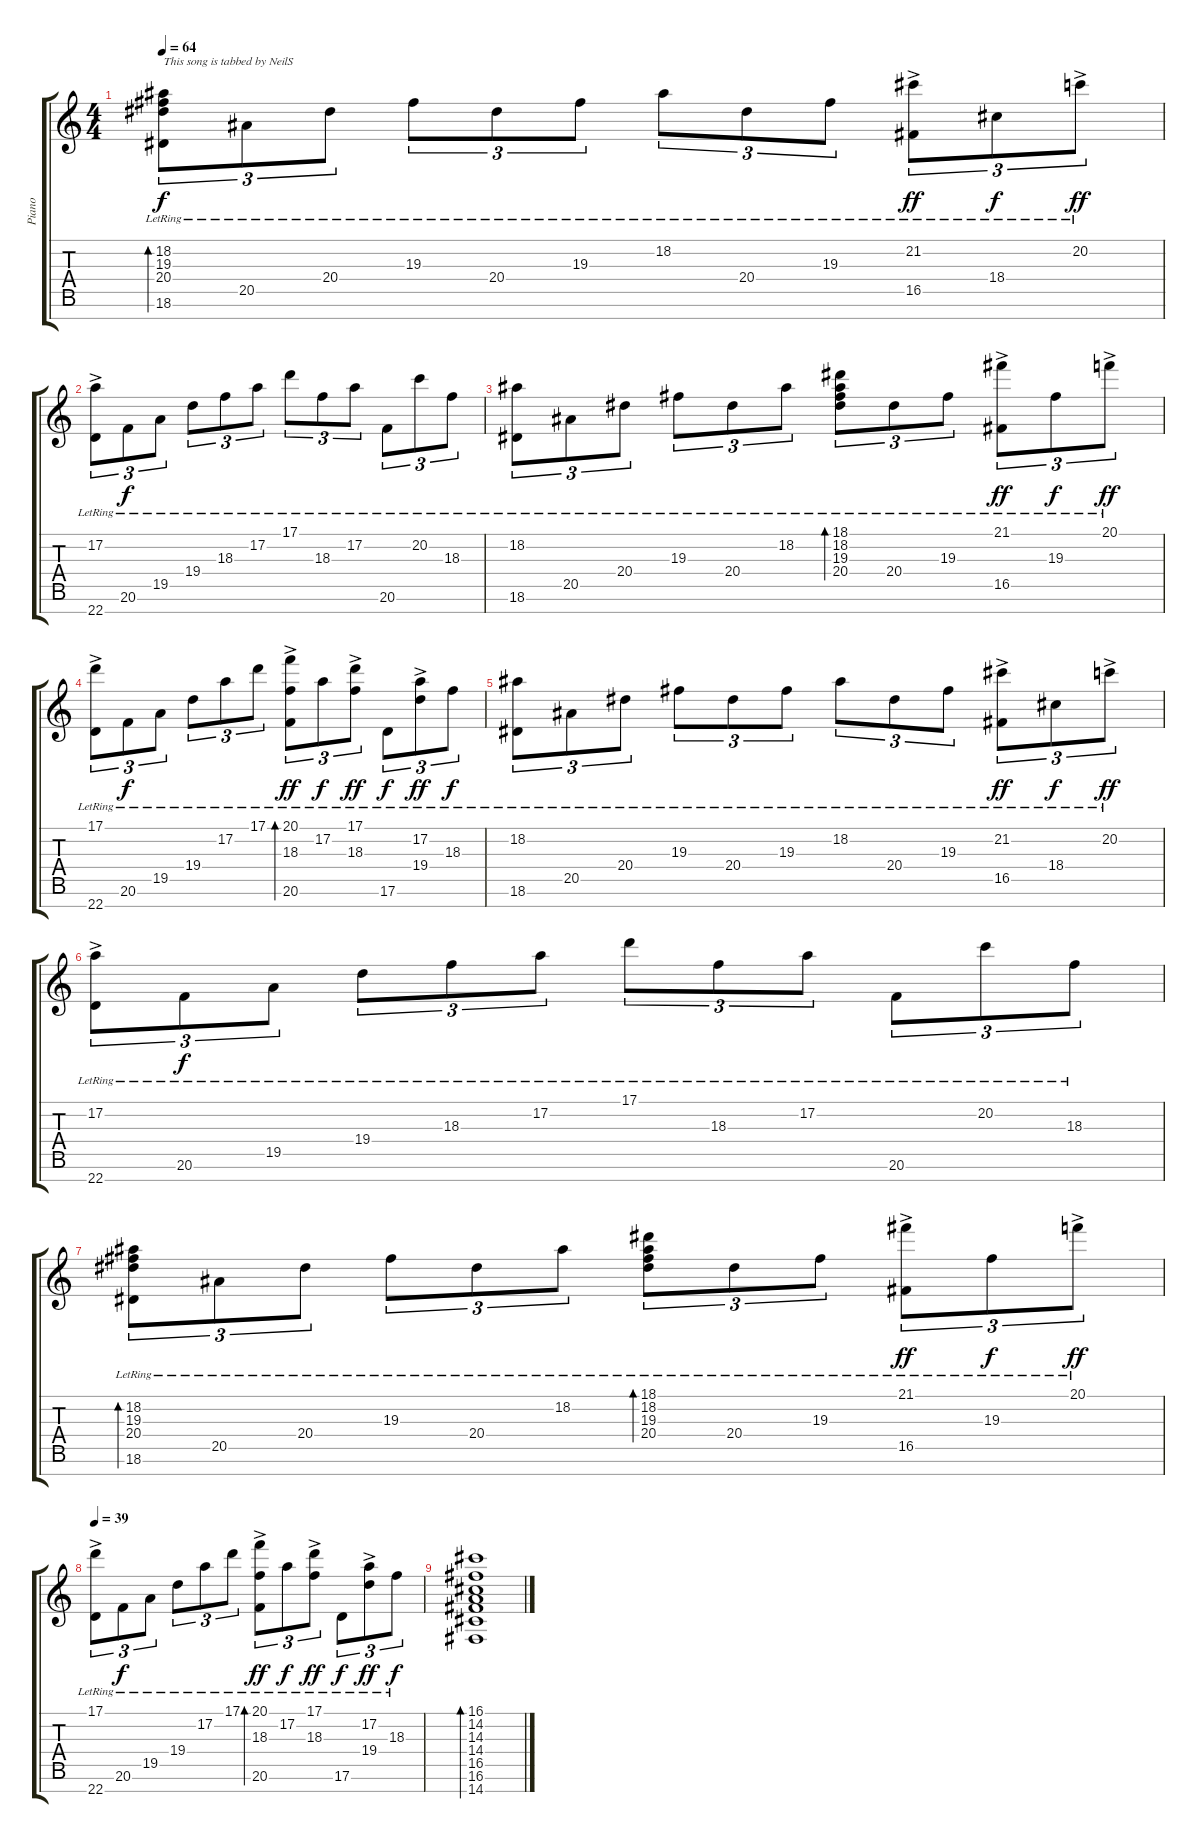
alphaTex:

\track ("Piano" "Piano") {instrument acousticgrandpiano}
\staff {score tabs}
\tuning (A4 E4 B3 G3 D3 A2 E2) {hide}
\ts (4 4)
\tempo 64
\clef g2
\ks c
(18.2{lr} 19.3{lr} 20.4{lr} 18.6{lr}).8{tu (3 2) bd 60 txt "This song is tabbed by NeilS" dy f instrument acousticgrandpiano} 20.5{lr}.8{tu (3 2)} 20.4{lr}.8{tu (3 2)} 19.3{lr}.8{tu (3 2)} 20.4{lr}.8{tu (3 2)} 19.3{lr}.8{tu (3 2)} 18.2{lr}.8{tu (3 2)} 20.4{lr}.8{tu (3 2)} 19.3{lr}.8{tu (3 2)} (21.2{ac lr} 16.5{lr}).8{tu (3 2) dy ff} 18.4{lr}.8{tu (3 2) dy f} 20.2{ac lr}.8{tu (3 2) dy ff} |
(17.2{ac lr} 22.7).8{tu (3 2)} 20.6{lr}.8{tu (3 2) dy f} 19.5{lr}.8{tu (3 2)} 19.4{lr}.8{tu (3 2)} 18.3{lr}.8{tu (3 2)} 17.2{lr}.8{tu (3 2)} 17.1{lr}.8{tu (3 2)} 18.3{lr}.8{tu (3 2)} 17.2{lr}.8{tu (3 2)} 20.6{lr}.8{tu (3 2)} 20.2{lr}.8{tu (3 2)} 18.3{lr}.8{tu (3 2)} |
(18.2{lr} 18.6{lr}).8{tu (3 2)} 20.5{lr}.8{tu (3 2)} 20.4{lr}.8{tu (3 2)} 19.3{lr}.8{tu (3 2)} 20.4{lr}.8{tu (3 2)} 18.2{lr}.8{tu (3 2)} (18.1{lr} 18.2 19.3 20.4).8{tu (3 2) bd 60} 20.4{lr}.8{tu (3 2)} 19.3{lr}.8{tu (3 2)} (21.1{ac lr} 16.5{lr}).8{tu (3 2) dy ff} 19.3{lr}.8{tu (3 2) dy f} 20.1{ac lr}.8{tu (3 2) dy ff} |
(17.1{ac lr} 22.7{lr}).8{tu (3 2)} 20.6{lr}.8{tu (3 2) dy f} 19.5{lr}.8{tu (3 2)} 19.4{lr}.8{tu (3 2)} 17.2{lr}.8{tu (3 2)} 17.1{lr}.8{tu (3 2)} (20.1{ac lr} 18.3{ac} 20.6{ac lr}).8{tu (3 2) bd 60 dy ff} 17.2{lr}.8{tu (3 2) dy f} (17.1{ac lr} 18.3{ac}).8{tu (3 2) dy ff} 17.6{lr}.8{tu (3 2) dy f} (17.2{ac lr} 19.4{ac}).8{tu (3 2) dy ff} 18.3{lr}.8{tu (3 2) dy f} |
(18.2{lr} 18.6{lr}).8{tu (3 2)} 20.5{lr}.8{tu (3 2)} 20.4{lr}.8{tu (3 2)} 19.3{lr}.8{tu (3 2)} 20.4{lr}.8{tu (3 2)} 19.3{lr}.8{tu (3 2)} 18.2{lr}.8{tu (3 2)} 20.4{lr}.8{tu (3 2)} 19.3{lr}.8{tu (3 2)} (21.2{ac lr} 16.5{lr}).8{tu (3 2) dy ff} 18.4{lr}.8{tu (3 2) dy f} 20.2{ac lr}.8{tu (3 2) dy ff} |
(17.2{ac lr} 22.7{lr}).8{tu (3 2)} 20.6{lr}.8{tu (3 2) dy f} 19.5{lr}.8{tu (3 2)} 19.4{lr}.8{tu (3 2)} 18.3{lr}.8{tu (3 2)} 17.2{lr}.8{tu (3 2)} 17.1{lr}.8{tu (3 2)} 18.3{lr}.8{tu (3 2)} 17.2{lr}.8{tu (3 2)} 20.6{lr}.8{tu (3 2)} 20.2{lr}.8{tu (3 2)} 18.3{lr}.8{tu (3 2)} |
(18.2{lr} 19.3{lr} 20.4{lr} 18.6{lr}).8{tu (3 2) bd 60} 20.5{lr}.8{tu (3 2)} 20.4{lr}.8{tu (3 2)} 19.3{lr}.8{tu (3 2)} 20.4{lr}.8{tu (3 2)} 18.2{lr}.8{tu (3 2)} (18.1{lr} 18.2 19.3 20.4).8{tu (3 2) bd 60} 20.4{lr}.8{tu (3 2)} 19.3{lr}.8{tu (3 2)} (21.1{ac lr} 16.5{lr}).8{tu (3 2) dy ff} 19.3{lr}.8{tu (3 2) dy f} 20.1{ac lr}.8{tu (3 2) dy ff} |
\tempo 39
(17.1{ac lr} 22.7{lr}).8{tu (3 2)} 20.6{lr}.8{tu (3 2) dy f} 19.5{lr}.8{tu (3 2)} 19.4{lr}.8{tu (3 2)} 17.2{lr}.8{tu (3 2)} 17.1{lr}.8{tu (3 2)} (20.1{ac lr} 18.3{ac} 20.6{ac lr}).8{tu (3 2) bd 60 dy ff} 17.2{lr}.8{tu (3 2) dy f} (17.1{ac lr} 18.3{ac}).8{tu (3 2) dy ff} 17.6{lr}.8{tu (3 2) dy f} (17.2{ac lr} 19.4{ac}).8{tu (3 2) dy ff} 18.3{lr}.8{tu (3 2) dy f} |
(16.1 14.2 14.3 14.4 16.5 16.6 14.7).1{bd 240}
